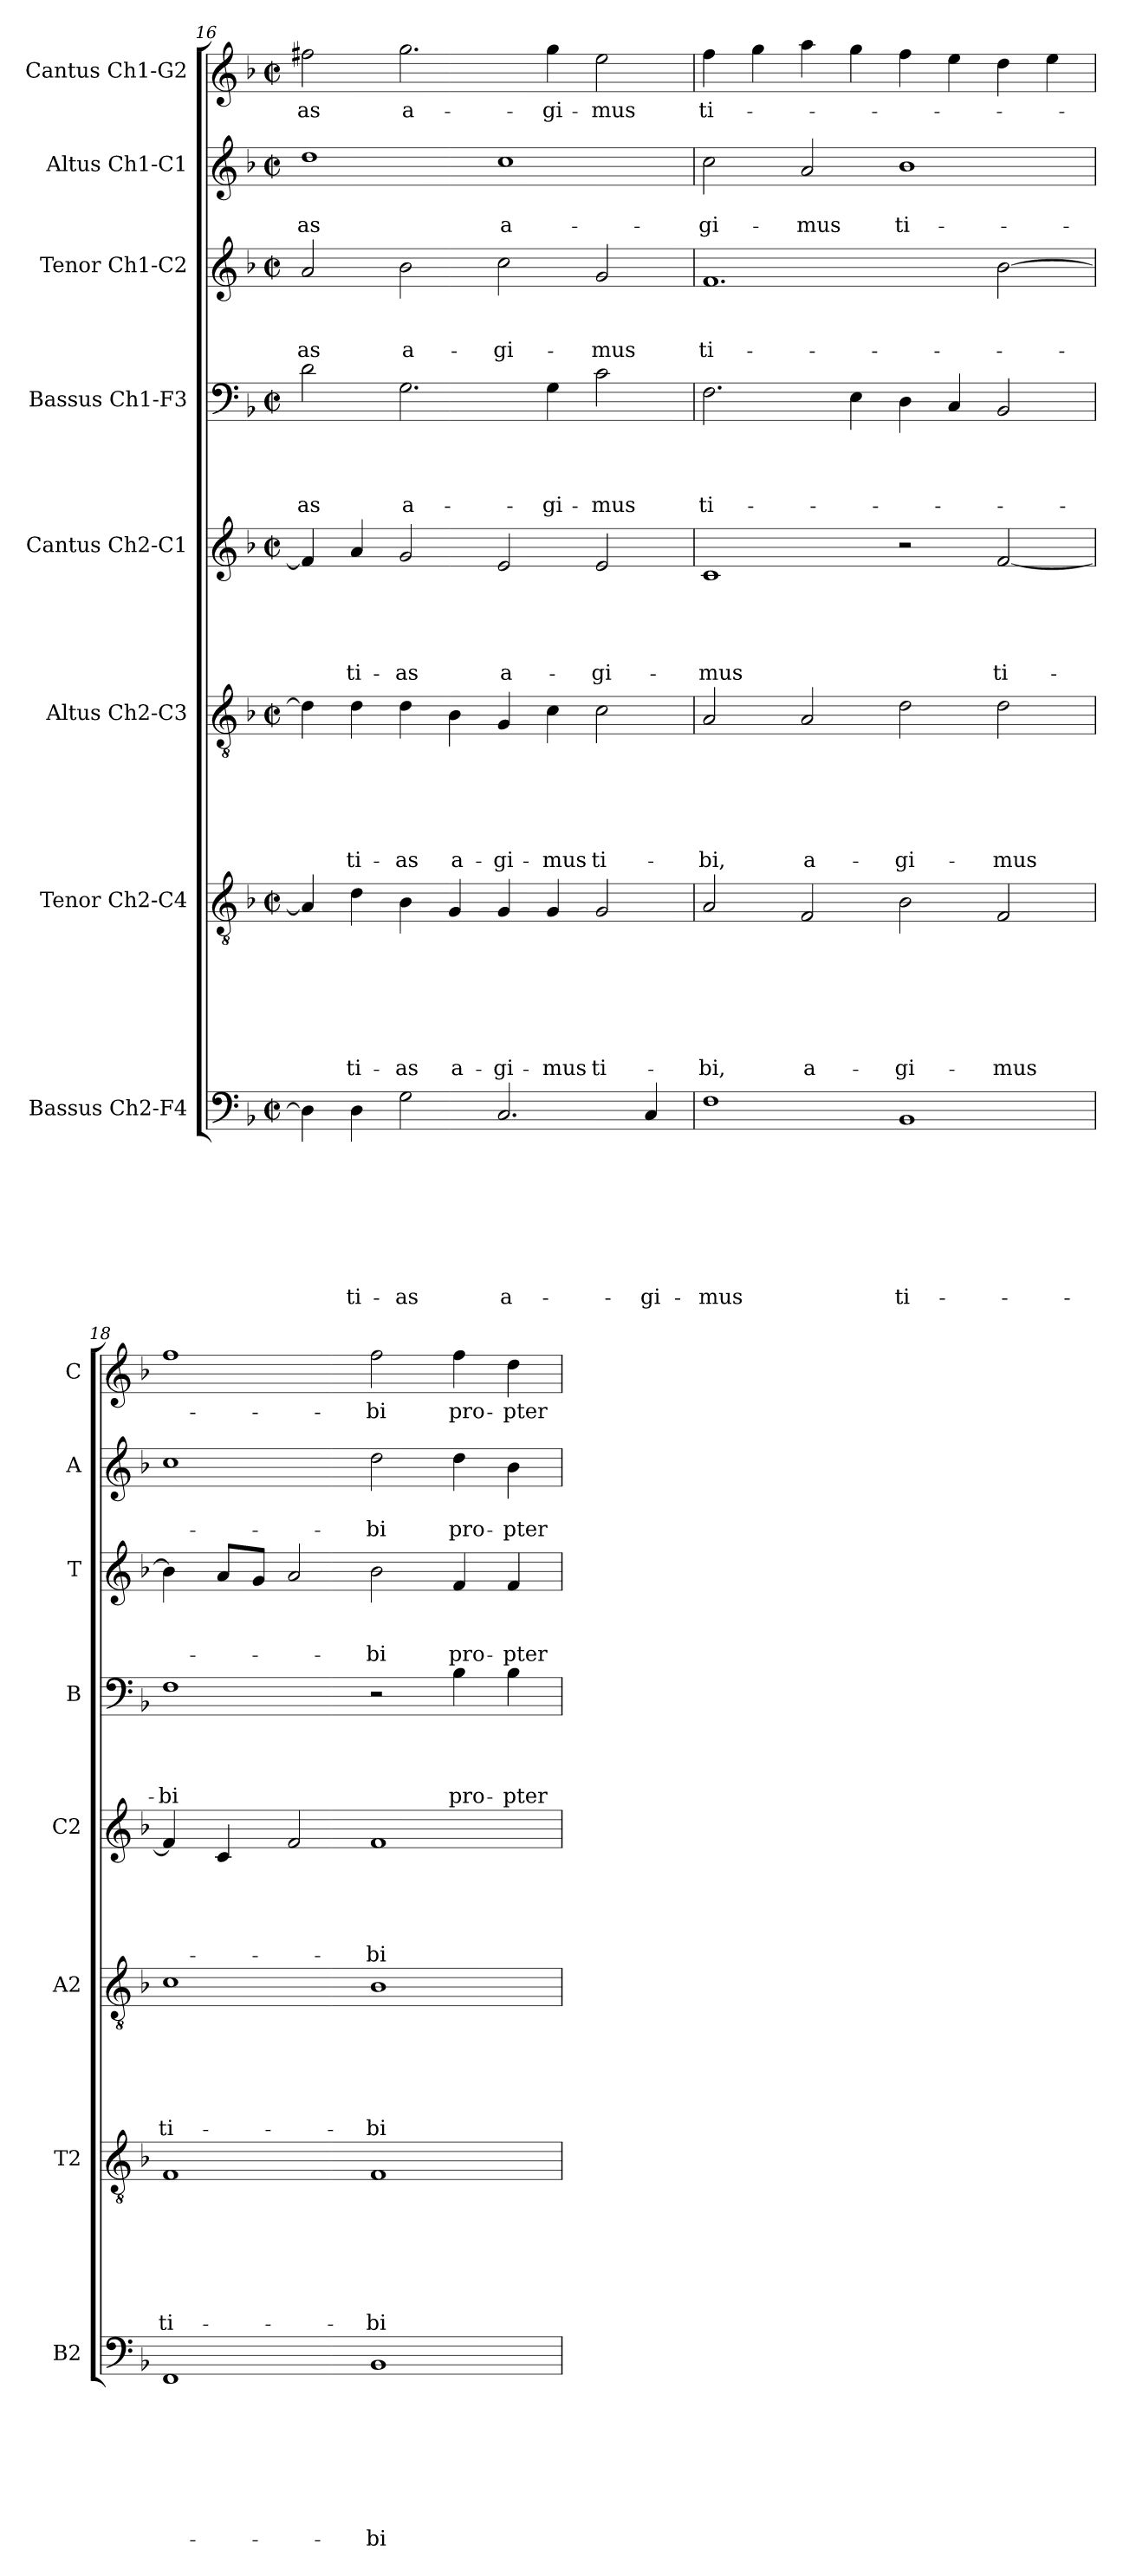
**kern	**text	**text	**text	**text	**text	**text	**text	**text	**kern	**text	**text	**text	**text	**text	**text	**text	**kern	**text	**text	**text	**text	**text	**text	**kern	**text	**text	**text	**text	**text	**kern	**text	**text	**text	**text	**kern	**text	**text	**text	**kern	**text	**text	**kern	**text
*part8	*part8	*part8	*part8	*part8	*part8	*part8	*part8	*part8	*part7	*part7	*part7	*part7	*part7	*part7	*part7	*part7	*part6	*part6	*part6	*part6	*part6	*part6	*part6	*part5	*part5	*part5	*part5	*part5	*part5	*part4	*part4	*part4	*part4	*part4	*part3	*part3	*part3	*part3	*part2	*part2	*part2	*part1	*part1
*staff8	*staff8	*staff8	*staff8	*staff8	*staff8	*staff8	*staff8	*staff8	*staff7	*staff7	*staff7	*staff7	*staff7	*staff7	*staff7	*staff7	*staff6	*staff6	*staff6	*staff6	*staff6	*staff6	*staff6	*staff5	*staff5	*staff5	*staff5	*staff5	*staff5	*staff4	*staff4	*staff4	*staff4	*staff4	*staff3	*staff3	*staff3	*staff3	*staff2	*staff2	*staff2	*staff1	*staff1
*I"Bassus Ch2-F4	*	*	*	*	*	*	*	*	*I"Tenor Ch2-C4	*	*	*	*	*	*	*	*I"Altus Ch2-C3	*	*	*	*	*	*	*I"Cantus Ch2-C1	*	*	*	*	*	*I"Bassus Ch1-F3	*	*	*	*	*I"Tenor Ch1-C2	*	*	*	*I"Altus Ch1-C1	*	*	*I"Cantus Ch1-G2	*
*I'B2	*	*	*	*	*	*	*	*	*I'T2	*	*	*	*	*	*	*	*I'A2	*	*	*	*	*	*	*I'C2	*	*	*	*	*	*I'B	*	*	*	*	*I'T	*	*	*	*I'A	*	*	*I'C	*
*clefF4	*	*	*	*	*	*	*	*	*clefGv2	*	*	*	*	*	*	*	*clefGv2	*	*	*	*	*	*	*clefG2	*	*	*	*	*	*clefF4	*	*	*	*	*clefG2	*	*	*	*clefG2	*	*	*clefG2	*
*k[b-]	*	*	*	*	*	*	*	*	*k[b-]	*	*	*	*	*	*	*	*k[b-]	*	*	*	*	*	*	*k[b-]	*	*	*	*	*	*k[b-]	*	*	*	*	*k[b-]	*	*	*	*k[b-]	*	*	*k[b-]	*
*F:	*	*	*	*	*	*	*	*	*F:	*	*	*	*	*	*	*	*F:	*	*	*	*	*	*	*F:	*	*	*	*	*	*F:	*	*	*	*	*F:	*	*	*	*F:	*	*	*F:	*
*M2/2	*	*	*	*	*	*	*	*	*M2/2	*	*	*	*	*	*	*	*M2/2	*	*	*	*	*	*	*M2/2	*	*	*	*	*	*M2/2	*	*	*	*	*M2/2	*	*	*	*M2/2	*	*	*M2/2	*
*met(c|)	*	*	*	*	*	*	*	*	*met(c|)	*	*	*	*	*	*	*	*met(c|)	*	*	*	*	*	*	*met(c|)	*	*	*	*	*	*met(c|)	*	*	*	*	*met(c|)	*	*	*	*met(c|)	*	*	*met(c|)	*
=16	=16	=16	=16	=16	=16	=16	=16	=16	=16	=16	=16	=16	=16	=16	=16	=16	=16	=16	=16	=16	=16	=16	=16	=16	=16	=16	=16	=16	=16	=16	=16	=16	=16	=16	=16	=16	=16	=16	=16	=16	=16	=16	=16
!	!	!	!	!	!	!	!	!	!	!	!	!	!	!	!	!	!	!	!	!	!	!	!	!	!	!	!	!	!	!	!	!	!	!LO:LY:b	!	!	!	!LO:LY:b	!	!	!LO:LY:b	!	!LO:LY:b
4D\]	.	.	.	.	.	.	.	.	4A/]	.	.	.	.	.	.	.	4d\]	.	.	.	.	.	.	4f#/]	.	.	.	.	.	2d\	.	.	.	-as	2a/	.	.	-as	1dd	.	-as	2ff#X\	-as
!	!	!	!	!	!	!	!	!LO:LY:b	!	!	!	!	!	!	!	!LO:LY:b	!	!	!	!	!	!	!LO:LY:b	!	!	!	!	!	!LO:LY:b	!	!	!	!	!	!	!	!	!	!	!	!	!	!
4D\	.	.	.	.	.	.	.	-ti-	4d\	.	.	.	.	.	.	-ti-	4d\	.	.	.	.	.	-ti-	4a/	.	.	.	.	-ti-	.	.	.	.	.	.	.	.	.	.	.	.	.	.
!	!	!	!	!	!	!	!	!LO:LY:b	!	!	!	!	!	!	!	!LO:LY:b	!	!	!	!	!	!	!LO:LY:b	!	!	!	!	!	!LO:LY:b	!	!	!	!	!LO:LY:b	!	!	!	!LO:LY:b	!	!	!	!	!LO:LY:b
2G\	.	.	.	.	.	.	.	-as	4B-\	.	.	.	.	.	.	-as	4d\	.	.	.	.	.	-as	2g/	.	.	.	.	-as	2.G\	.	.	.	a-	2b-\	.	.	a-	.	.	.	2.gg\	a-
!	!	!	!	!	!	!	!	!	!	!	!	!	!	!	!	!LO:LY:b	!	!	!	!	!	!	!LO:LY:b	!	!	!	!	!	!	!	!	!	!	!	!	!	!	!	!	!	!	!	!
.	.	.	.	.	.	.	.	.	4G/	.	.	.	.	.	.	a-	4B-\	.	.	.	.	.	a-	.	.	.	.	.	.	.	.	.	.	.	.	.	.	.	.	.	.	.	.
!	!	!	!	!	!	!	!	!LO:LY:b	!	!	!	!	!	!	!	!LO:LY:b	!	!	!	!	!	!	!LO:LY:b	!	!	!	!	!	!LO:LY:b	!	!	!	!	!	!	!	!	!LO:LY:b	!	!	!LO:LY:b	!	!
2.C/	.	.	.	.	.	.	.	a-	4G/	.	.	.	.	.	.	-gi-	4G/	.	.	.	.	.	-gi-	2e/	.	.	.	.	a-	.	.	.	.	.	2cc\	.	.	-gi-	1cc	.	a-	.	.
!	!	!	!	!	!	!	!	!	!	!	!	!	!	!	!	!LO:LY:b	!	!	!	!	!	!	!LO:LY:b	!	!	!	!	!	!	!	!	!	!	!LO:LY:b	!	!	!	!	!	!	!	!	!LO:LY:b
.	.	.	.	.	.	.	.	.	4G/	.	.	.	.	.	.	-mus	4c\	.	.	.	.	.	-mus	.	.	.	.	.	.	4G\	.	.	.	-gi-	.	.	.	.	.	.	.	4gg\	-gi-
!	!	!	!	!	!	!	!	!	!	!	!	!	!	!	!	!LO:LY:b	!	!	!	!	!	!	!LO:LY:b	!	!	!	!	!	!LO:LY:b	!	!	!	!	!LO:LY:b	!	!	!	!LO:LY:b	!	!	!	!	!LO:LY:b
.	.	.	.	.	.	.	.	.	2G/	.	.	.	.	.	.	ti-	2c\	.	.	.	.	.	ti-	2e/	.	.	.	.	-gi-	2c\	.	.	.	-mus	2g/	.	.	-mus	.	.	.	2ee\	-mus
!	!	!	!	!	!	!	!	!LO:LY:b	!	!	!	!	!	!	!	!	!	!	!	!	!	!	!	!	!	!	!	!	!	!	!	!	!	!	!	!	!	!	!	!	!	!	!
4C/	.	.	.	.	.	.	.	-gi-	.	.	.	.	.	.	.	.	.	.	.	.	.	.	.	.	.	.	.	.	.	.	.	.	.	.	.	.	.	.	.	.	.	.	.
=17	=17	=17	=17	=17	=17	=17	=17	=17	=17	=17	=17	=17	=17	=17	=17	=17	=17	=17	=17	=17	=17	=17	=17	=17	=17	=17	=17	=17	=17	=17	=17	=17	=17	=17	=17	=17	=17	=17	=17	=17	=17	=17	=17
!	!	!	!	!	!	!	!	!LO:LY:b	!	!	!	!	!	!	!	!LO:LY:b	!	!	!	!	!	!	!LO:LY:b	!	!	!	!	!	!LO:LY:b	!	!	!	!	!LO:LY:b	!	!	!	!LO:LY:b	!	!	!LO:LY:b	!	!LO:LY:b
1F	.	.	.	.	.	.	.	-mus	2A/	.	.	.	.	.	.	-bi,	2A/	.	.	.	.	.	-bi,	1c	.	.	.	.	-mus	2.F\	.	.	.	ti-	1.f	.	.	ti-	2cc\	.	-gi-	4ff\	ti-
.	.	.	.	.	.	.	.	.	.	.	.	.	.	.	.	.	.	.	.	.	.	.	.	.	.	.	.	.	.	.	.	.	.	.	.	.	.	.	.	.	.	4gg\	.
!	!	!	!	!	!	!	!	!	!	!	!	!	!	!	!	!LO:LY:b	!	!	!	!	!	!	!LO:LY:b	!	!	!	!	!	!	!	!	!	!	!	!	!	!	!	!	!	!LO:LY:b	!	!
.	.	.	.	.	.	.	.	.	2F/	.	.	.	.	.	.	a-	2A/	.	.	.	.	.	a-	.	.	.	.	.	.	.	.	.	.	.	.	.	.	.	2a/	.	-mus	4aa\	.
.	.	.	.	.	.	.	.	.	.	.	.	.	.	.	.	.	.	.	.	.	.	.	.	.	.	.	.	.	.	4E\	.	.	.	.	.	.	.	.	.	.	.	4gg\	.
!	!	!	!	!	!	!	!	!LO:LY:b	!	!	!	!	!	!	!	!LO:LY:b	!	!	!	!	!	!	!LO:LY:b	!	!	!	!	!	!	!	!	!	!	!	!	!	!	!	!	!	!LO:LY:b	!	!
1BB-	.	.	.	.	.	.	.	ti-	2B-\	.	.	.	.	.	.	-gi-	2d\	.	.	.	.	.	-gi-	2r	.	.	.	.	.	4D\	.	.	.	.	.	.	.	.	1b-	.	ti-	4ff\	.
.	.	.	.	.	.	.	.	.	.	.	.	.	.	.	.	.	.	.	.	.	.	.	.	.	.	.	.	.	.	4C/	.	.	.	.	.	.	.	.	.	.	.	4ee\	.
!	!	!	!	!	!	!	!	!	!	!	!	!	!	!	!	!LO:LY:b	!	!	!	!	!	!	!LO:LY:b	!	!	!	!	!	!LO:LY:b	!	!	!	!	!	!	!	!	!	!	!	!	!	!
.	.	.	.	.	.	.	.	.	2F/	.	.	.	.	.	.	-mus	2d\	.	.	.	.	.	-mus	[2f/	.	.	.	.	ti-	2BB-/	.	.	.	.	[2b-\	.	.	.	.	.	.	4dd\	.
.	.	.	.	.	.	.	.	.	.	.	.	.	.	.	.	.	.	.	.	.	.	.	.	.	.	.	.	.	.	.	.	.	.	.	.	.	.	.	.	.	.	4ee\	.
!!LO:PB:g=z
=18	=18	=18	=18	=18	=18	=18	=18	=18	=18	=18	=18	=18	=18	=18	=18	=18	=18	=18	=18	=18	=18	=18	=18	=18	=18	=18	=18	=18	=18	=18	=18	=18	=18	=18	=18	=18	=18	=18	=18	=18	=18	=18	=18
!	!	!	!	!	!	!	!	!	!	!	!	!	!	!	!	!LO:LY:b	!	!	!	!	!	!	!LO:LY:b	!	!	!	!	!	!	!	!	!	!	!LO:LY:b	!	!	!	!	!	!	!	!	!
1FF	.	.	.	.	.	.	.	.	1F	.	.	.	.	.	.	ti-	1c	.	.	.	.	.	ti-	4f/]	.	.	.	.	.	1F	.	.	.	-bi	4b-\]	.	.	.	1cc	.	.	1ff	.
.	.	.	.	.	.	.	.	.	.	.	.	.	.	.	.	.	.	.	.	.	.	.	.	4c/	.	.	.	.	.	.	.	.	.	.	8a/L	.	.	.	.	.	.	.	.
.	.	.	.	.	.	.	.	.	.	.	.	.	.	.	.	.	.	.	.	.	.	.	.	.	.	.	.	.	.	.	.	.	.	.	8g/J	.	.	.	.	.	.	.	.
.	.	.	.	.	.	.	.	.	.	.	.	.	.	.	.	.	.	.	.	.	.	.	.	2f/	.	.	.	.	.	.	.	.	.	.	2a/	.	.	.	.	.	.	.	.
!	!	!	!	!	!	!	!	!LO:LY:b	!	!	!	!	!	!	!	!LO:LY:b	!	!	!	!	!	!	!LO:LY:b	!	!	!	!	!	!LO:LY:b	!	!	!	!	!	!	!	!	!LO:LY:b	!	!	!LO:LY:b	!	!LO:LY:b
1BB-	.	.	.	.	.	.	.	-bi	1F	.	.	.	.	.	.	-bi	1B-	.	.	.	.	.	-bi	1f	.	.	.	.	-bi	2r	.	.	.	.	2b-\	.	.	-bi	2dd\	.	-bi	2ff\	-bi
!	!	!	!	!	!	!	!	!	!	!	!	!	!	!	!	!	!	!	!	!	!	!	!	!	!	!	!	!	!	!	!	!	!	!LO:LY:b	!	!	!	!LO:LY:b	!	!	!LO:LY:b	!	!LO:LY:b
.	.	.	.	.	.	.	.	.	.	.	.	.	.	.	.	.	.	.	.	.	.	.	.	.	.	.	.	.	.	4B-\	.	.	.	pro-	4f/	.	.	pro-	4dd\	.	pro-	4ff\	pro-
!	!	!	!	!	!	!	!	!	!	!	!	!	!	!	!	!	!	!	!	!	!	!	!	!	!	!	!	!	!	!	!	!	!	!LO:LY:b	!	!	!	!LO:LY:b	!	!	!LO:LY:b	!	!LO:LY:b
.	.	.	.	.	.	.	.	.	.	.	.	.	.	.	.	.	.	.	.	.	.	.	.	.	.	.	.	.	.	4B-\	.	.	.	-pter	4f/	.	.	-pter	4b-\	.	-pter	4dd\	-pter
=	=	=	=	=	=	=	=	=	=	=	=	=	=	=	=	=	=	=	=	=	=	=	=	=	=	=	=	=	=	=	=	=	=	=	=	=	=	=	=	=	=	=	=
*-	*-	*-	*-	*-	*-	*-	*-	*-	*-	*-	*-	*-	*-	*-	*-	*-	*-	*-	*-	*-	*-	*-	*-	*-	*-	*-	*-	*-	*-	*-	*-	*-	*-	*-	*-	*-	*-	*-	*-	*-	*-	*-	*-
